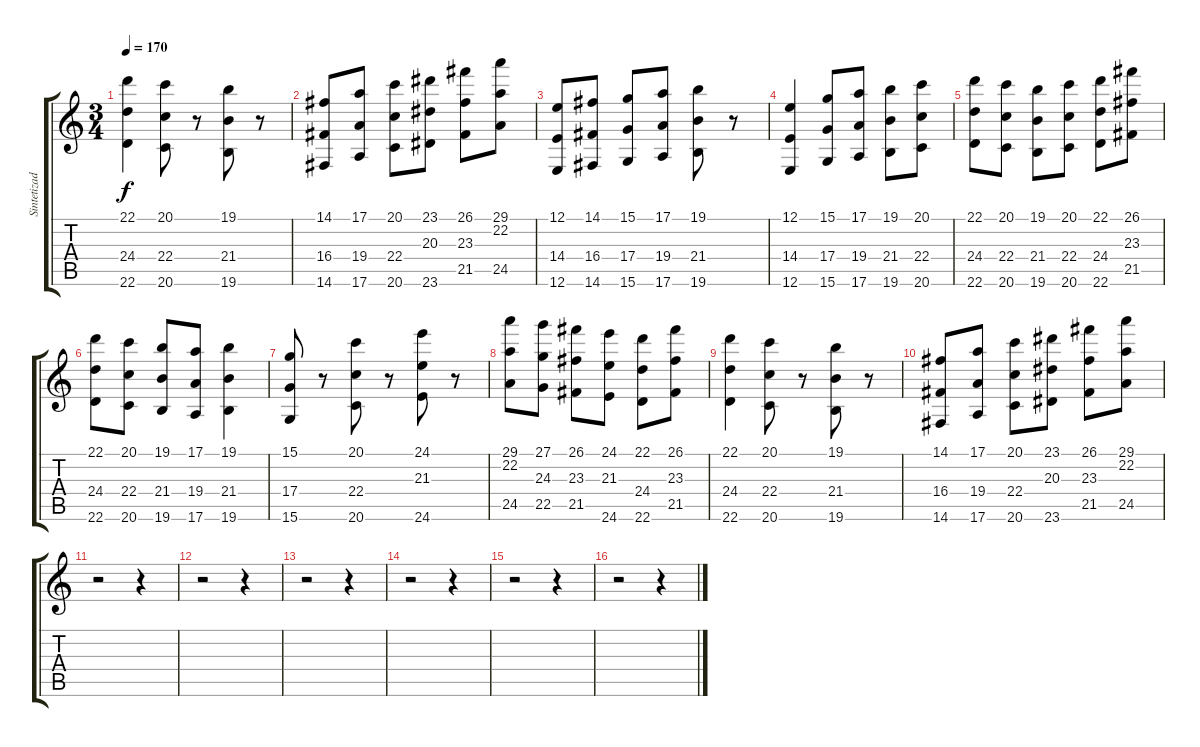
\track ("Sintetizador" "Sintetizad") {instrument stringensemble1}
\staff {score tabs}
\tuning (E4 B3 G3 D3 A2 E2) {hide}
\ts (3 4)
\tempo 170
\clef g2
\ks c
(22.1 24.4 22.6).4{dy f} (20.1 22.4 20.6).8 r.8 (19.1 21.4 19.6).8 r.8 |
(14.1 16.4 14.6).8 (17.1 19.4 17.6).8 (20.1 22.4 20.6).8 (23.1 20.3 23.6).8 (26.1 23.3 21.5).8 (29.1 22.2 24.5).8 |
(12.1 14.4 12.6).8 (14.1 16.4 14.6).8 (15.1 17.4 15.6).8 (17.1 19.4 17.6).8 (19.1 21.4 19.6).8 r.8 |
(12.1 14.4 12.6).4 (15.1 17.4 15.6).8 (17.1 19.4 17.6).8 (19.1 21.4 19.6).8 (20.1 22.4 20.6).8 |
(22.1 24.4 22.6).8 (20.1 22.4 20.6).8 (19.1 21.4 19.6).8 (20.1 22.4 20.6).8 (22.1 24.4 22.6).8 (26.1 23.3 21.5).8 |
(22.1 24.4 22.6).8 (20.1 22.4 20.6).8 (19.1 21.4 19.6).8 (17.1 19.4 17.6).8 (19.1 21.4 19.6).4 |
(15.1 17.4 15.6).8 r.8 (20.1 22.4 20.6).8 r.8 (24.1 21.3 24.6).8 r.8 |
(29.1 22.2 24.5).8 (27.1 24.3 22.5).8 (26.1 23.3 21.5).8 (24.1 21.3 24.6).8 (22.1 24.4 22.6).8 (26.1 23.3 21.5).8 |
(22.1 24.4 22.6).4 (20.1 22.4 20.6).8 r.8 (19.1 21.4 19.6).8 r.8 |
(14.1 16.4 14.6).8 (17.1 19.4 17.6).8 (20.1 22.4 20.6).8 (23.1 20.3 23.6).8 (26.1 23.3 21.5).8 (29.1 22.2 24.5).8 |
r.2 r.4 |
r.2 r.4 |
r.2 r.4 |
r.2 r.4 |
r.2 r.4 |
r.2 r.4
